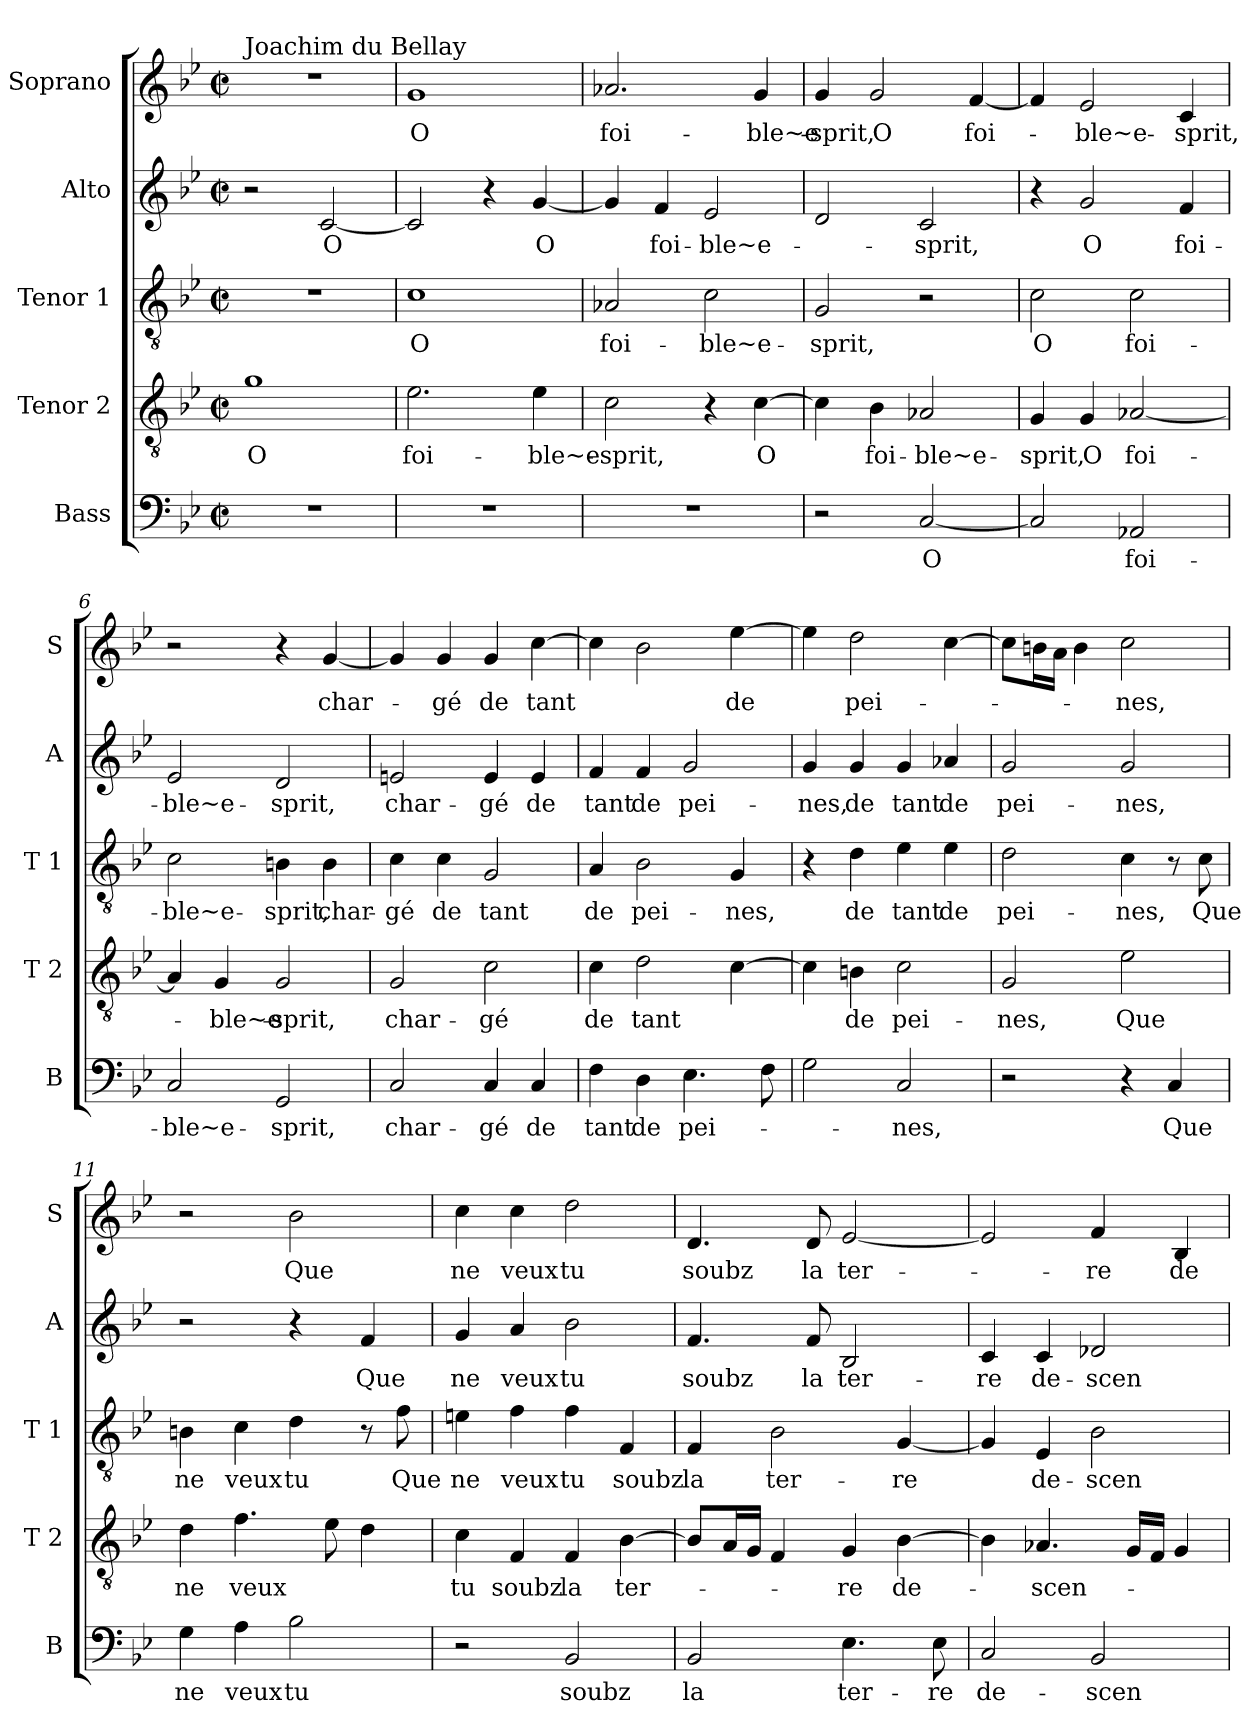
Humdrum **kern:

**kern	**text	**kern	**text	**kern	**text	**kern	**text	**kern	**text
*part5	*part5	*part4	*part4	*part3	*part3	*part2	*part2	*part1	*part1
*staff5	*staff5	*staff4	*staff4	*staff3	*staff3	*staff2	*staff2	*staff1	*staff1
*I"Bass	*	*I"Tenor 2	*	*I"Tenor 1	*	*I"Alto	*	*I"Soprano	*
*I'B	*	*I'T 2	*	*I'T 1	*	*I'A	*	*I'S	*
*clefF4	*	*clefGv2	*	*clefGv2	*	*clefG2	*	*clefG2	*
*k[b-e-]	*	*k[b-e-]	*	*k[b-e-]	*	*k[b-e-]	*	*k[b-e-]	*
*B-:	*	*B-:	*	*B-:	*	*B-:	*	*B-:	*
*M2/2	*	*M2/2	*	*M2/2	*	*M2/2	*	*M2/2	*
*met(c|)	*	*met(c|)	*	*met(c|)	*	*met(c|)	*	*met(c|)	*
=1	=1	=1	=1	=1	=1	=1	=1	=1	=1
!	!	!	!	!	!	!	!	!LO:TX:a:t=Joachim du Bellay	!
!	!	!	!LO:LY:b	!	!	!	!	!	!
1r	.	1g	O	1r	.	2r	.	1r	.
!	!	!	!	!	!	!	!LO:LY:b	!	!
.	.	.	.	.	.	[2c/	O	.	.
=2	=2	=2	=2	=2	=2	=2	=2	=2	=2
!	!	!	!LO:LY:b	!	!LO:LY:b	!	!	!	!LO:LY:b
1r	.	2.e-\	foi-	1c	O	2c/]	.	1g	O
.	.	.	.	.	.	4r	.	.	.
!	!	!	!LO:LY:b	!	!	!	!LO:LY:b	!	!
.	.	4e-\	-ble~e-	.	.	[4g/	O	.	.
=3	=3	=3	=3	=3	=3	=3	=3	=3	=3
!	!	!	!LO:LY:b	!	!LO:LY:b	!	!	!	!LO:LY:b
1r	.	2c\	-sprit,	2A-X/	foi-	4g/]	.	2.a-X/	foi-
!	!	!	!	!	!	!	!LO:LY:b	!	!
.	.	.	.	.	.	4f/	foi-	.	.
!	!	!	!	!	!LO:LY:b	!	!LO:LY:b	!	!
.	.	4r	.	2c\	-ble~e-	2e-/	-ble~e-	.	.
!	!	!	!LO:LY:b	!	!	!	!	!	!LO:LY:b
.	.	[4c\	O	.	.	.	.	4g/	-ble~e-
=4	=4	=4	=4	=4	=4	=4	=4	=4	=4
!	!	!	!	!	!LO:LY:b	!	!	!	!LO:LY:b
2r	.	4c\]	.	2G/	-sprit,	2d/	.	4g/	-sprit,
!	!	!	!LO:LY:b	!	!	!	!	!	!LO:LY:b
.	.	4B-\	foi-	.	.	.	.	2g/	O
!	!LO:LY:b	!	!LO:LY:b	!	!	!	!LO:LY:b	!	!
[2C/	O	2A-X/	-ble~e-	2r	.	2c/	-sprit,	.	.
!	!	!	!	!	!	!	!	!	!LO:LY:b
.	.	.	.	.	.	.	.	[4f/	foi-
=5	=5	=5	=5	=5	=5	=5	=5	=5	=5
!	!	!	!LO:LY:b	!	!LO:LY:b	!	!	!	!
2C/]	.	4G/	-sprit,	2c\	O	4r	.	4f/]	.
!	!	!	!LO:LY:b	!	!	!	!LO:LY:b	!	!LO:LY:b
.	.	4G/	O	.	.	2g/	O	2e-/	-ble~e-
!	!LO:LY:b	!	!LO:LY:b	!	!LO:LY:b	!	!	!	!
2AA-X/	foi-	[2A-X/	foi-	2c\	foi-	.	.	.	.
!	!	!	!	!	!	!	!LO:LY:b	!	!LO:LY:b
.	.	.	.	.	.	4f/	foi-	4c/	-sprit,
!!LO:LB:g=z
=6	=6	=6	=6	=6	=6	=6	=6	=6	=6
!	!LO:LY:b	!	!	!	!LO:LY:b	!	!LO:LY:b	!	!
2C/	-ble~e-	4A-/]	.	2c\	-ble~e-	2e-/	-ble~e-	2r	.
!	!	!	!LO:LY:b	!	!	!	!	!	!
.	.	4G/	-ble~e-	.	.	.	.	.	.
!	!LO:LY:b	!	!LO:LY:b	!	!LO:LY:b	!	!LO:LY:b	!	!
2GG/	-sprit,	2G/	-sprit,	4Bn\	-sprit,	2d/	-sprit,	4r	.
!	!	!	!	!	!LO:LY:b	!	!	!	!LO:LY:b
.	.	.	.	4B\	char-	.	.	[4g/	char-
=7	=7	=7	=7	=7	=7	=7	=7	=7	=7
!	!LO:LY:b	!	!LO:LY:b	!	!LO:LY:b	!	!LO:LY:b	!	!
2C/	char-	2G/	char-	4c\	-gé	2en/	char-	4g/]	.
!	!	!	!	!	!LO:LY:b	!	!	!	!LO:LY:b
.	.	.	.	4c\	de	.	.	4g/	-gé
!	!LO:LY:b	!	!LO:LY:b	!	!LO:LY:b	!	!LO:LY:b	!	!LO:LY:b
4C/	-gé	2c\	-gé	2G/	tant	4e/	-gé	4g/	de
!	!LO:LY:b	!	!	!	!	!	!LO:LY:b	!	!LO:LY:b
4C/	de	.	.	.	.	4e/	de	[4cc\	tant
=8	=8	=8	=8	=8	=8	=8	=8	=8	=8
!	!LO:LY:b	!	!LO:LY:b	!	!LO:LY:b	!	!LO:LY:b	!	!
4F\	tant	4c\	de	4A/	de	4f/	tant	4cc\]	.
!	!LO:LY:b	!	!LO:LY:b	!	!LO:LY:b	!	!LO:LY:b	!	!
4D\	de	2d\	tant	2B-\	pei-	4f/	de	2b-\	.
!	!LO:LY:b	!	!	!	!	!	!LO:LY:b	!	!
4.E-\	pei-	.	.	.	.	2g/	pei-	.	.
!	!	!	!	!	!LO:LY:b	!	!	!	!LO:LY:b
.	.	[4c\	.	4G/	-nes,	.	.	[4ee-\	de
8F\	.	.	.	.	.	.	.	.	.
=9	=9	=9	=9	=9	=9	=9	=9	=9	=9
!	!	!	!	!	!	!	!LO:LY:b	!	!
2G\	.	4c\]	.	4r	.	4g/	-nes,	4ee-\]	.
!	!	!	!LO:LY:b	!	!LO:LY:b	!	!LO:LY:b	!	!LO:LY:b
.	.	4Bn\	de	4d\	de	4g/	de	2dd\	pei-
!	!LO:LY:b	!	!LO:LY:b	!	!LO:LY:b	!	!LO:LY:b	!	!
2C/	-nes,	2c\	pei-	4e-\	tant	4g/	tant	.	.
!	!	!	!	!	!LO:LY:b	!	!LO:LY:b	!	!
.	.	.	.	4e-\	de	4a-X/	de	[4cc\	.
=10	=10	=10	=10	=10	=10	=10	=10	=10	=10
!	!	!	!LO:LY:b	!	!LO:LY:b	!	!LO:LY:b	!	!
2r	.	2G/	-nes,	2d\	pei-	2g/	pei-	8cc\L]	.
.	.	.	.	.	.	.	.	16bn\L	.
.	.	.	.	.	.	.	.	16a\JJ	.
.	.	.	.	.	.	.	.	4b\	.
!	!	!	!LO:LY:b	!	!LO:LY:b	!	!LO:LY:b	!	!LO:LY:b
4r	.	2e-\	Que	4c\	-nes,	2g/	-nes,	2cc\	-nes,
!	!LO:LY:b	!	!	!	!	!	!	!	!
4C/	Que	.	.	8r	.	.	.	.	.
!	!	!	!	!	!LO:LY:b	!	!	!	!
.	.	.	.	8c\	Que	.	.	.	.
!!LO:PB:g=z
=11	=11	=11	=11	=11	=11	=11	=11	=11	=11
!	!LO:LY:b	!	!LO:LY:b	!	!LO:LY:b	!	!	!	!
4G\	ne	4d\	ne	4Bn\	ne	2r	.	2r	.
!	!LO:LY:b	!	!LO:LY:b	!	!LO:LY:b	!	!	!	!
4A\	veux	4.f\	veux	4c\	veux	.	.	.	.
!	!LO:LY:b	!	!	!	!LO:LY:b	!	!	!	!LO:LY:b
2B-\	tu	.	.	4d\	tu	4r	.	2b-\	Que
.	.	8e-\	.	.	.	.	.	.	.
!	!	!	!	!	!	!	!LO:LY:b	!	!
.	.	4d\	.	8r	.	4f/	Que	.	.
!	!	!	!	!	!LO:LY:b	!	!	!	!
.	.	.	.	8f\	Que	.	.	.	.
=12	=12	=12	=12	=12	=12	=12	=12	=12	=12
!	!	!	!LO:LY:b	!	!LO:LY:b	!	!LO:LY:b	!	!LO:LY:b
2r	.	4c\	tu	4en\	ne	4g/	ne	4cc\	ne
!	!	!	!LO:LY:b	!	!LO:LY:b	!	!LO:LY:b	!	!LO:LY:b
.	.	4F/	soubz	4f\	veux	4a/	veux	4cc\	veux
!	!LO:LY:b	!	!LO:LY:b	!	!LO:LY:b	!	!LO:LY:b	!	!LO:LY:b
2BB-/	soubz	4F/	la	4f\	tu	2b-\	tu	2dd\	tu
!	!	!	!LO:LY:b	!	!LO:LY:b	!	!	!	!
.	.	[4B-\	ter-	4F/	soubz	.	.	.	.
=13	=13	=13	=13	=13	=13	=13	=13	=13	=13
!	!LO:LY:b	!	!	!	!LO:LY:b	!	!LO:LY:b	!	!LO:LY:b
2BB-/	la	8B-/L]	.	4F/	la	4.f/	soubz	4.d/	soubz
.	.	16A/L	.	.	.	.	.	.	.
.	.	16G/JJ	.	.	.	.	.	.	.
!	!	!	!	!	!LO:LY:b	!	!	!	!
.	.	4F/	.	2B-\	ter-	.	.	.	.
!	!	!	!	!	!	!	!LO:LY:b	!	!LO:LY:b
.	.	.	.	.	.	8f/	la	8d/	la
!	!LO:LY:b	!	!LO:LY:b	!	!	!	!LO:LY:b	!	!LO:LY:b
4.E-\	ter-	4G/	-re	.	.	2B-/	ter-	[2e-/	ter-
!	!	!	!LO:LY:b	!	!LO:LY:b	!	!	!	!
.	.	[4B-\	de-	[4G/	-re	.	.	.	.
!	!LO:LY:b	!	!	!	!	!	!	!	!
8E-\	-re	.	.	.	.	.	.	.	.
=14	=14	=14	=14	=14	=14	=14	=14	=14	=14
!	!LO:LY:b	!	!	!	!	!	!LO:LY:b	!	!
2C/	de-	4B-\]	.	4G/]	.	4c/	-re	2e-/]	.
!	!	!	!LO:LY:b	!	!LO:LY:b	!	!LO:LY:b	!	!
.	.	4.A-X/	-scen-	4E-/	de-	4c/	de-	.	.
!	!LO:LY:b	!	!	!	!LO:LY:b	!	!LO:LY:b	!	!LO:LY:b
2BB-/	-scen-	.	.	2B-\	-scen-	2d-X/	-scen-	4f/	-re
.	.	16G/LL	.	.	.	.	.	.	.
.	.	16F/JJ	.	.	.	.	.	.	.
!	!	!	!	!	!	!	!	!	!LO:LY:b
.	.	4G/	.	.	.	.	.	4B-/	de-
=	=	=	=	=	=	=	=	=	=
*-	*-	*-	*-	*-	*-	*-	*-	*-	*-
